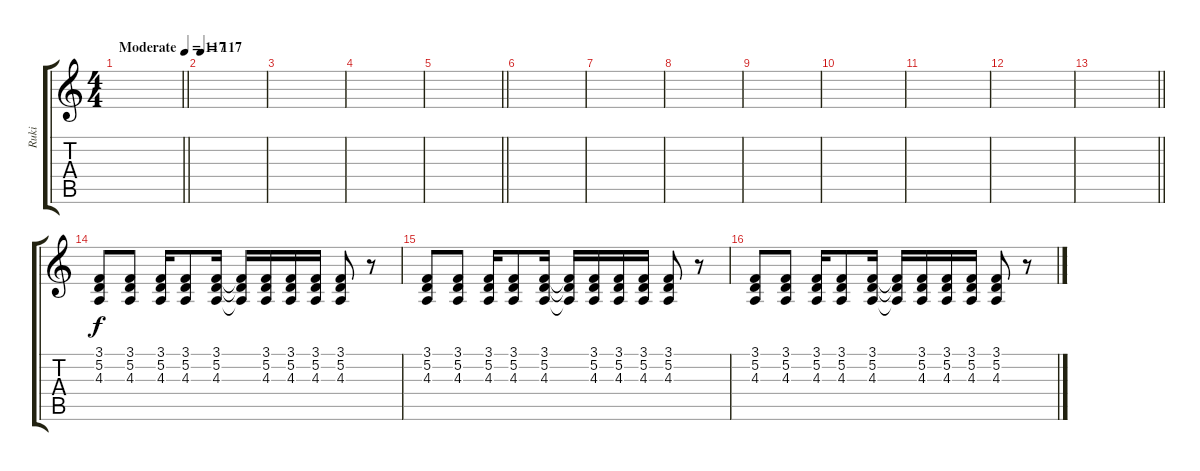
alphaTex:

\track ("Ruki" "Ruki") {instrument lead6voice}
\staff {score tabs}
\tuning (D4 A3 F3 C3 G2 D2) {hide}
\ts (4 4)
\tempo (117 "Moderate")
\tempo 100
\tempo (117 "Moderate")
\clef g2
\barLineRight lightlight
\ks c
|
\tempo 117
|
|
|
\barLineRight lightlight
|
|
|
|
|
|
|
|
\barLineRight lightlight
|
(3.1 5.2 4.3).8{volume 11} (3.1 5.2 4.3).8 (3.1 5.2 4.3).16 (3.1 5.2 4.3).8 (3.1 5.2 4.3).16 (3.1{t} 5.2{t} 4.3{t}).16 (3.1 5.2 4.3).16 (3.1 5.2 4.3).16 (3.1 5.2 4.3).16 (3.1 5.2 4.3).8 r.8 |
(3.1 5.2 4.3).8 (3.1 5.2 4.3).8 (3.1 5.2 4.3).16 (3.1 5.2 4.3).8 (3.1 5.2 4.3).16 (3.1{t} 5.2{t} 4.3{t}).16 (3.1 5.2 4.3).16 (3.1 5.2 4.3).16 (3.1 5.2 4.3).16 (3.1 5.2 4.3).8 r.8 |
(3.1 5.2 4.3).8 (3.1 5.2 4.3).8 (3.1 5.2 4.3).16 (3.1 5.2 4.3).8 (3.1 5.2 4.3).16 (3.1{t} 5.2{t} 4.3{t}).16 (3.1 5.2 4.3).16 (3.1 5.2 4.3).16 (3.1 5.2 4.3).16 (3.1 5.2 4.3).8 r.8
